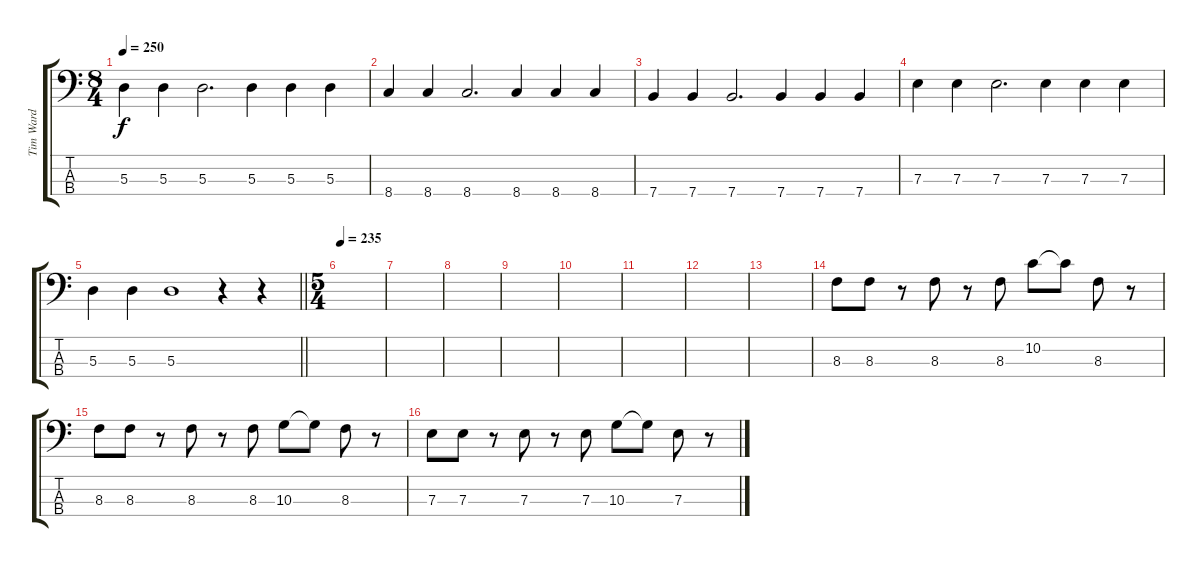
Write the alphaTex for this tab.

\track ("Tim Ward" "Tim Ward") {instrument electricbasspick}
\staff {score tabs}
\tuning (G2 D2 A1 E1) {hide}
\ts (8 4)
\tempo 250
\clef f4
\ks c
5.3.4{dy f} 5.3.4 5.3.2{d} 5.3.4 5.3.4 5.3.4 |
8.4.4 8.4.4 8.4.2{d} 8.4.4 8.4.4 8.4.4 |
7.4.4 7.4.4 7.4.2{d} 7.4.4 7.4.4 7.4.4 |
7.3.4 7.3.4 7.3.2{d} 7.3.4 7.3.4 7.3.4 |
\barLineRight lightlight
5.3.4 5.3.4 5.3.1 r.4 r.4 |
\ts (5 4)
\tempo 235
|
|
|
|
|
|
|
|
8.3.8 8.3.8 r.8 8.3.8 r.8 8.3.8 10.2.8 10.2{t}.8 8.3.8 r.8 |
8.3.8 8.3.8 r.8 8.3.8 r.8 8.3.8 10.3.8 10.3{t}.8 8.3.8 r.8 |
7.3.8 7.3.8 r.8 7.3.8 r.8 7.3.8 10.3.8 10.3{t}.8 7.3.8 r.8
